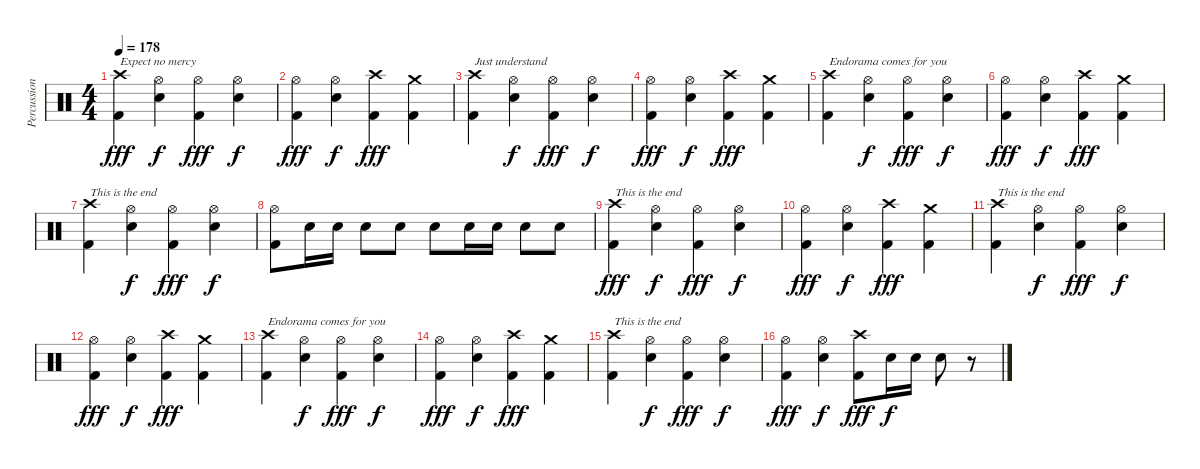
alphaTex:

\track ("Percussion" "Percussion") {instrument percussion}
\staff {score}
\articulation defaults
\ts (4 4)
\tempo 178
\clef neutral
\ks c
("Crash high (hit)" "Kick (hit) 2").4{txt "Expect no mercy" dy fff} ("Hi-Hat (open)" "Snare (hit) 2").4{dy f} ("Hi-Hat (open)" "Kick (hit) 2").4{dy fff} ("Hi-Hat (open)" "Snare (hit) 2").4{dy f} |
("Hi-Hat (open)" "Kick (hit) 2").4{dy fff} ("Hi-Hat (open)" "Snare (hit) 2").4{dy f} ("Crash high (hit)" "Kick (hit) 2").4{dy fff} ("Crash medium (hit)" "Kick (hit) 2").4 |
("Crash high (hit)" "Kick (hit) 2").4{txt "Just understand"} ("Hi-Hat (open)" "Snare (hit) 2").4{dy f} ("Hi-Hat (open)" "Kick (hit) 2").4{dy fff} ("Hi-Hat (open)" "Snare (hit) 2").4{dy f} |
("Hi-Hat (open)" "Kick (hit) 2").4{dy fff} ("Hi-Hat (open)" "Snare (hit) 2").4{dy f} ("Crash high (hit)" "Kick (hit) 2").4{dy fff} ("Crash medium (hit)" "Kick (hit) 2").4 |
("Crash high (hit)" "Kick (hit) 2").4{txt "Endorama comes for you"} ("Hi-Hat (open)" "Snare (hit) 2").4{dy f} ("Hi-Hat (open)" "Kick (hit) 2").4{dy fff} ("Hi-Hat (open)" "Snare (hit) 2").4{dy f} |
("Hi-Hat (open)" "Kick (hit) 2").4{dy fff} ("Hi-Hat (open)" "Snare (hit) 2").4{dy f} ("Crash high (hit)" "Kick (hit) 2").4{dy fff} ("Crash medium (hit)" "Kick (hit) 2").4 |
("Crash high (hit)" "Kick (hit) 2").4{txt "This is the end "} ("Hi-Hat (open)" "Snare (hit) 2").4{dy f} ("Hi-Hat (open)" "Kick (hit) 2").4{dy fff} ("Hi-Hat (open)" "Snare (hit) 2").4{dy f} |
("Hi-Hat (open)" "Kick (hit) 2").8 "Snare (hit) 2".16 "Snare (hit) 2".16 "Snare (hit) 2".8 "Snare (hit) 2".8 "Snare (hit) 2".8 "Snare (hit) 2".16 "Snare (hit) 2".16 "Snare (hit) 2".8 "Snare (hit) 2".8 |
("Crash high (hit)" "Kick (hit) 2").4{txt "This is the end " dy fff} ("Hi-Hat (open)" "Snare (hit) 2").4{dy f} ("Hi-Hat (open)" "Kick (hit) 2").4{dy fff} ("Hi-Hat (open)" "Snare (hit) 2").4{dy f} |
("Hi-Hat (open)" "Kick (hit) 2").4{dy fff} ("Hi-Hat (open)" "Snare (hit) 2").4{dy f} ("Crash high (hit)" "Kick (hit) 2").4{dy fff} ("Crash medium (hit)" "Kick (hit) 2").4 |
("Crash high (hit)" "Kick (hit) 2").4{txt "This is the end"} ("Hi-Hat (open)" "Snare (hit) 2").4{dy f} ("Hi-Hat (open)" "Kick (hit) 2").4{dy fff} ("Hi-Hat (open)" "Snare (hit) 2").4{dy f} |
("Hi-Hat (open)" "Kick (hit) 2").4{dy fff} ("Hi-Hat (open)" "Snare (hit) 2").4{dy f} ("Crash high (hit)" "Kick (hit) 2").4{dy fff} ("Crash medium (hit)" "Kick (hit) 2").4 |
("Crash high (hit)" "Kick (hit) 2").4{txt "Endorama comes for you"} ("Hi-Hat (open)" "Snare (hit) 2").4{dy f} ("Hi-Hat (open)" "Kick (hit) 2").4{dy fff} ("Hi-Hat (open)" "Snare (hit) 2").4{dy f} |
("Hi-Hat (open)" "Kick (hit) 2").4{dy fff} ("Hi-Hat (open)" "Snare (hit) 2").4{dy f} ("Crash high (hit)" "Kick (hit) 2").4{dy fff} ("Crash medium (hit)" "Kick (hit) 2").4 |
("Crash high (hit)" "Kick (hit) 2").4{txt "This is the end"} ("Hi-Hat (open)" "Snare (hit) 2").4{dy f} ("Hi-Hat (open)" "Kick (hit) 2").4{dy fff} ("Hi-Hat (open)" "Snare (hit) 2").4{dy f} |
("Hi-Hat (open)" "Kick (hit) 2").4{dy fff} ("Hi-Hat (open)" "Snare (hit) 2").4{dy f} ("Crash high (hit)" "Kick (hit) 2").8{dy fff} "Snare (hit) 2".16{dy f} "Snare (hit) 2".16 "Snare (hit) 2".8 r.8
